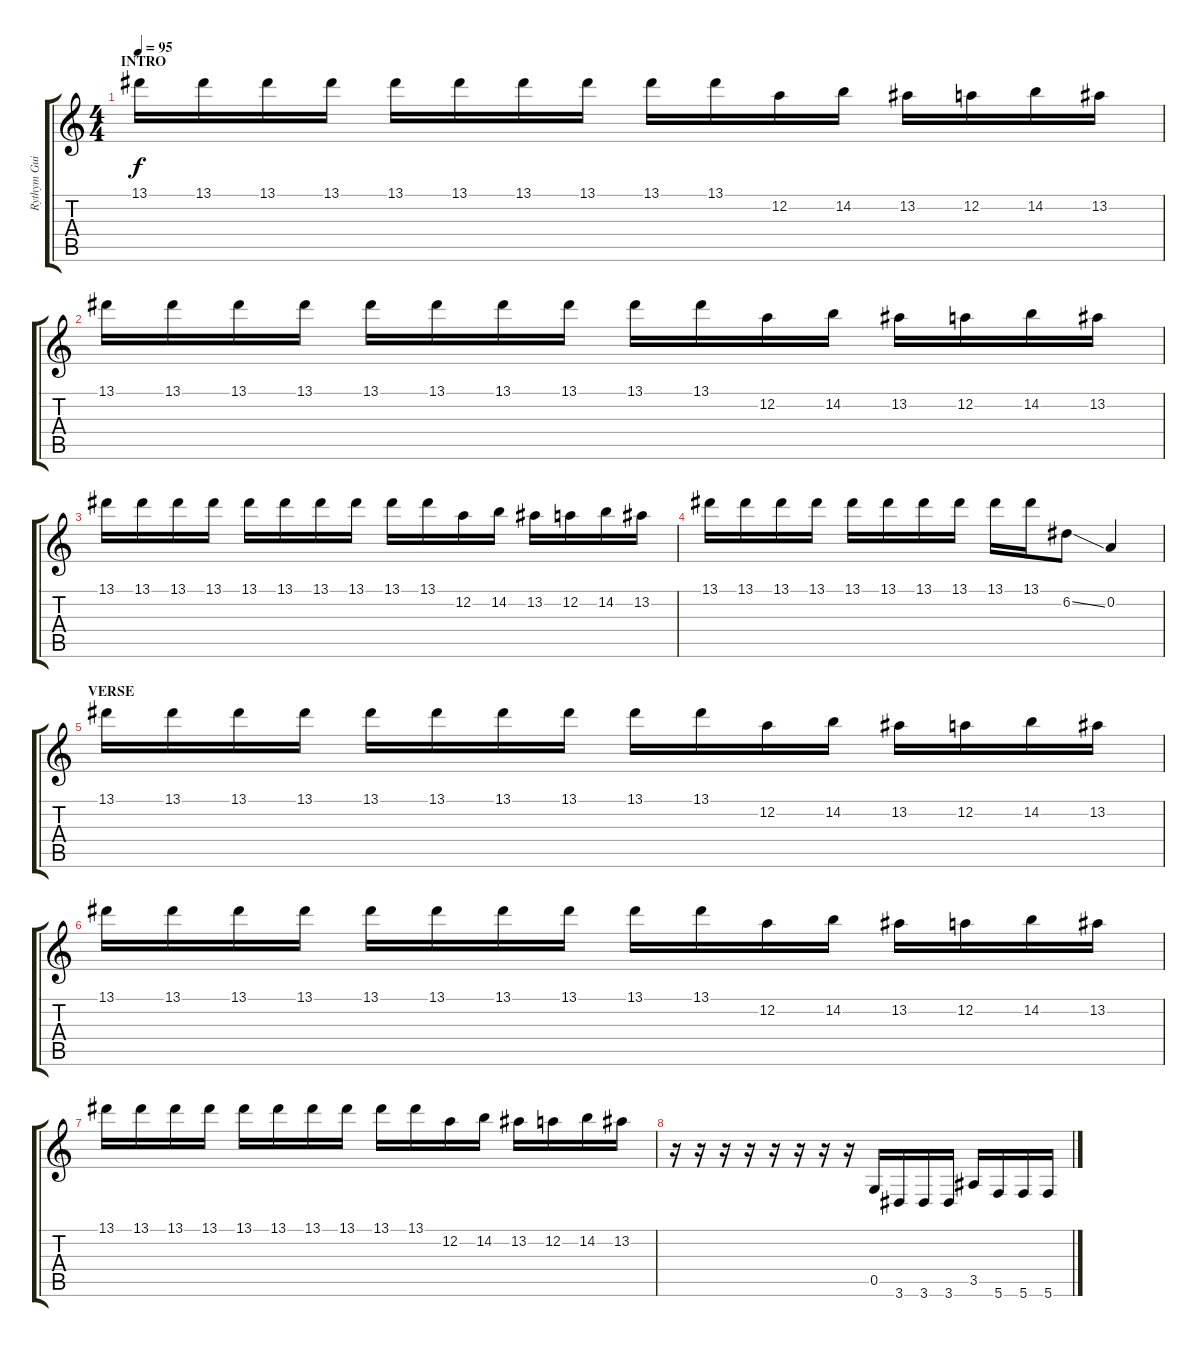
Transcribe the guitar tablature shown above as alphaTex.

\track ("Rythym Guitar" "Rythym Gui") {instrument distortionguitar}
\staff {score tabs}
\tuning (D4 A3 F3 C3 G2 C2) {hide}
\ts (4 4)
\section ("" "INTRO")
\tempo 95
\clef g2
\ks c
13.1.16{dy f instrument distortionguitar} 13.1.16 13.1.16 13.1.16 13.1.16 13.1.16 13.1.16 13.1.16 13.1.16 13.1.16 12.2.16 14.2.16 13.2.16 12.2.16 14.2.16 13.2.16 |
13.1.16 13.1.16 13.1.16 13.1.16 13.1.16 13.1.16 13.1.16 13.1.16 13.1.16 13.1.16 12.2.16 14.2.16 13.2.16 12.2.16 14.2.16 13.2.16 |
13.1.16 13.1.16 13.1.16 13.1.16 13.1.16 13.1.16 13.1.16 13.1.16 13.1.16 13.1.16 12.2.16 14.2.16 13.2.16 12.2.16 14.2.16 13.2.16 |
13.1.16 13.1.16 13.1.16 13.1.16 13.1.16 13.1.16 13.1.16 13.1.16 13.1.16 13.1.16 6.2{ss}.8 0.2.4 |
\section ("" "VERSE")
13.1.16{volume 10} 13.1.16 13.1.16 13.1.16 13.1.16 13.1.16 13.1.16 13.1.16 13.1.16 13.1.16 12.2.16 14.2.16 13.2.16 12.2.16 14.2.16 13.2.16 |
13.1.16 13.1.16 13.1.16 13.1.16 13.1.16 13.1.16 13.1.16 13.1.16 13.1.16 13.1.16 12.2.16 14.2.16 13.2.16 12.2.16 14.2.16 13.2.16 |
13.1.16 13.1.16 13.1.16 13.1.16 13.1.16 13.1.16 13.1.16 13.1.16 13.1.16 13.1.16 12.2.16 14.2.16 13.2.16 12.2.16 14.2.16 13.2.16 |
r.16 r.16 r.16 r.16 r.16 r.16 r.16 r.16 0.5.16 3.6.16 3.6.16 3.6.16 3.5.16 5.6.16 5.6.16 5.6.16
